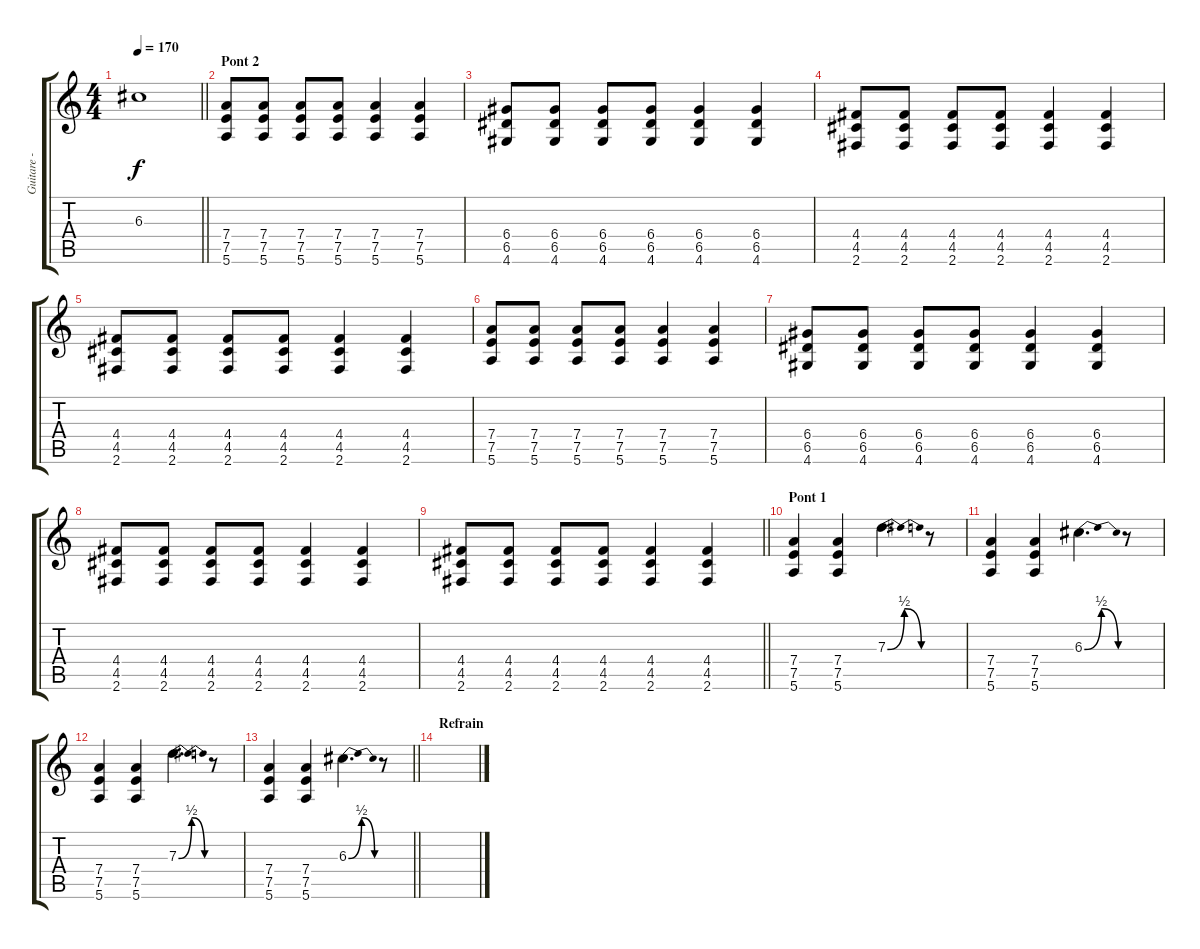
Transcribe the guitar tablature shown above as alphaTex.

\track ("Guitare - Yves " "Guitare - ") {instrument distortionguitar}
\staff {score tabs}
\tuning (E4 B3 G3 D3 A2 E2) {hide}
\ts (4 4)
\tempo 170
\clef g2
\barLineRight lightlight
\ks c
6.3{t}.1{dy f} |
\section ("" "Pont 2")
(7.4 7.5 5.6).8{volume 11 instrument electricguitarmuted} (7.4 7.5 5.6).8 (7.4 7.5 5.6).8 (7.4 7.5 5.6).8 (7.4 7.5 5.6).4{instrument overdrivenguitar} (7.4 7.5 5.6).4 |
(6.4 6.5 4.6).8{instrument electricguitarmuted} (6.4 6.5 4.6).8 (6.4 6.5 4.6).8 (6.4 6.5 4.6).8 (6.4 6.5 4.6).4{instrument overdrivenguitar} (6.4 6.5 4.6).4 |
(4.4 4.5 2.6).8{instrument electricguitarmuted} (4.4 4.5 2.6).8 (4.4 4.5 2.6).8 (4.4 4.5 2.6).8 (4.4 4.5 2.6).4{instrument overdrivenguitar} (4.4 4.5 2.6).4 |
(4.4 4.5 2.6).8{instrument electricguitarmuted} (4.4 4.5 2.6).8 (4.4 4.5 2.6).8 (4.4 4.5 2.6).8 (4.4 4.5 2.6).4{instrument overdrivenguitar} (4.4 4.5 2.6).4 |
(7.4 7.5 5.6).8{instrument electricguitarmuted} (7.4 7.5 5.6).8 (7.4 7.5 5.6).8 (7.4 7.5 5.6).8 (7.4 7.5 5.6).4{instrument overdrivenguitar} (7.4 7.5 5.6).4 |
(6.4 6.5 4.6).8{instrument electricguitarmuted} (6.4 6.5 4.6).8 (6.4 6.5 4.6).8 (6.4 6.5 4.6).8 (6.4 6.5 4.6).4{instrument overdrivenguitar} (6.4 6.5 4.6).4 |
(4.4 4.5 2.6).8{instrument electricguitarmuted} (4.4 4.5 2.6).8 (4.4 4.5 2.6).8 (4.4 4.5 2.6).8 (4.4 4.5 2.6).4{instrument overdrivenguitar} (4.4 4.5 2.6).4 |
\barLineRight lightlight
(4.4 4.5 2.6).8{instrument electricguitarmuted} (4.4 4.5 2.6).8 (4.4 4.5 2.6).8 (4.4 4.5 2.6).8 (4.4 4.5 2.6).4{instrument overdrivenguitar} (4.4 4.5 2.6).4 |
\section ("" "Pont 1")
(7.4 7.5 5.6).4 (7.4 7.5 5.6).4 7.3{be (bendrelease 0 0 30 2 30 2 60 0)}.4{d} r.8 |
(7.4 7.5 5.6).4 (7.4 7.5 5.6).4 6.3{be (bendrelease 0 0 30 2 30 2 60 0)}.4{d} r.8 |
(7.4 7.5 5.6).4 (7.4 7.5 5.6).4 7.3{be (bendrelease 0 0 30 2 30 2 60 0)}.4{d} r.8 |
\barLineRight lightlight
(7.4 7.5 5.6).4 (7.4 7.5 5.6).4 6.3{be (bendrelease 0 0 30 2 30 2 60 0)}.4{d} r.8 |
\section ("" "Refrain")
